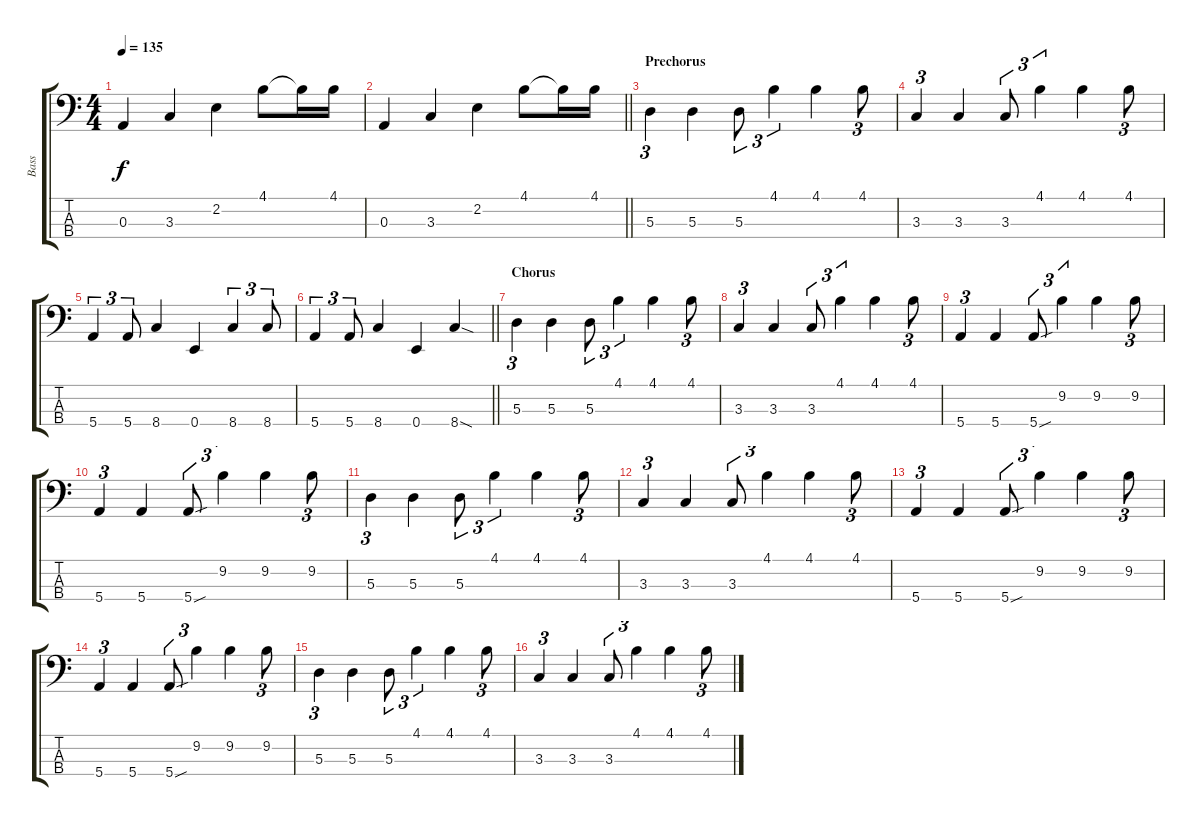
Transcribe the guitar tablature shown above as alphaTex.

\track ("Bass" "Bass") {instrument electricbassfinger}
\staff {score tabs}
\tuning (G2 D2 A1 E1) {hide}
\ts (4 4)
\tempo 135
\clef f4
\ks c
0.3.4{dy f} 3.3.4 2.2.4 4.1.8 4.1{t}.16 4.1.16 |
\barLineRight lightlight
0.3.4 3.3.4 2.2.4 4.1.8 4.1{t}.16 4.1.16 |
\section ("" "Prechorus")
5.3.4{tu (3 2)} 5.3.4 5.3.8{tu (3 2)} 4.1.4{tu (3 2)} 4.1.4 4.1.8{tu (3 2)} |
3.3.4{tu (3 2)} 3.3.4 3.3.8{tu (3 2)} 4.1.4{tu (3 2)} 4.1.4 4.1.8{tu (3 2)} |
5.4.4{tu (3 2)} 5.4.8{tu (3 2)} 8.4.4 0.4.4 8.4.4{tu (3 2)} 8.4.8{tu (3 2)} |
\barLineRight lightlight
5.4.4{tu (3 2)} 5.4.8{tu (3 2)} 8.4.4 0.4.4 8.4{sod}.4 |
\section ("" "Chorus")
5.3.4{tu (3 2)} 5.3.4 5.3.8{tu (3 2)} 4.1.4{tu (3 2)} 4.1.4 4.1.8{tu (3 2)} |
3.3.4{tu (3 2)} 3.3.4 3.3.8{tu (3 2)} 4.1.4{tu (3 2)} 4.1.4 4.1.8{tu (3 2)} |
5.4.4{tu (3 2)} 5.4.4 5.4{sou}.8{tu (3 2)} 9.2.4{tu (3 2)} 9.2.4 9.2.8{tu (3 2)} |
5.4.4{tu (3 2)} 5.4.4 5.4{sou}.8{tu (3 2)} 9.2.4{tu (3 2)} 9.2.4 9.2.8{tu (3 2)} |
5.3.4{tu (3 2)} 5.3.4 5.3.8{tu (3 2)} 4.1.4{tu (3 2)} 4.1.4 4.1.8{tu (3 2)} |
3.3.4{tu (3 2)} 3.3.4 3.3.8{tu (3 2)} 4.1.4{tu (3 2)} 4.1.4 4.1.8{tu (3 2)} |
5.4.4{tu (3 2)} 5.4.4 5.4{sou}.8{tu (3 2)} 9.2.4{tu (3 2)} 9.2.4 9.2.8{tu (3 2)} |
5.4.4{tu (3 2)} 5.4.4 5.4{sou}.8{tu (3 2)} 9.2.4{tu (3 2)} 9.2.4 9.2.8{tu (3 2)} |
5.3.4{tu (3 2)} 5.3.4 5.3.8{tu (3 2)} 4.1.4{tu (3 2)} 4.1.4 4.1.8{tu (3 2)} |
3.3.4{tu (3 2)} 3.3.4 3.3.8{tu (3 2)} 4.1.4{tu (3 2)} 4.1.4 4.1.8{tu (3 2)}
